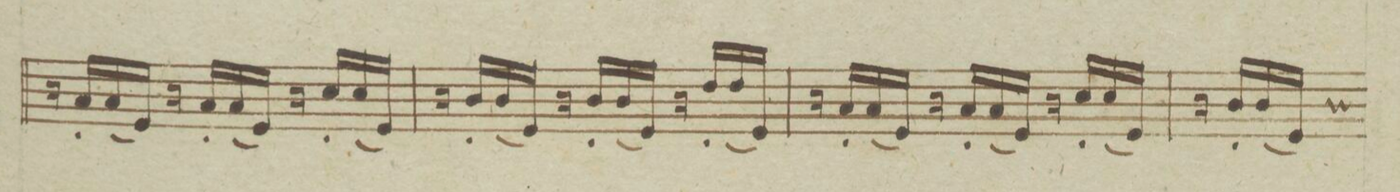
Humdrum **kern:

**kern	**dynam
*I"Violino Primo.	*
*clefG2	*
*k[b-e-a-d-g-]	*
*M3/4	*
16r	.
16a-'/LL	.
(16a-/	.
16e-/JJ)	.
16r	.
16a-'/LL	.
(16a-/	.
16e-/JJ)	.
16r	.
16cc'/LL	.
(16cc/	.
16e-/JJ)	.
=24	=24
16r	.
16b-'/LL	.
(16b-/	.
16e-/JJ)	.
16r	.
16b-'/LL	.
(16b-/	.
16e-/JJ)	.
16r	.
16dd-'/LL	.
(16dd-/	.
16e-/JJ)	.
=25	=25
16r	.
16a-'/LL	.
(16a-/	.
16e-/JJ)	.
16r	.
16a-'/LL	.
(16a-/	.
16e-/JJ)	.
16r	.
16cc'/LL	.
(16cc/	.
16e-/JJ)	.
=26	=26
16r	.
16b-'/LL	.
(16b-/	.
16e-/JJ)	.
*-	*-
